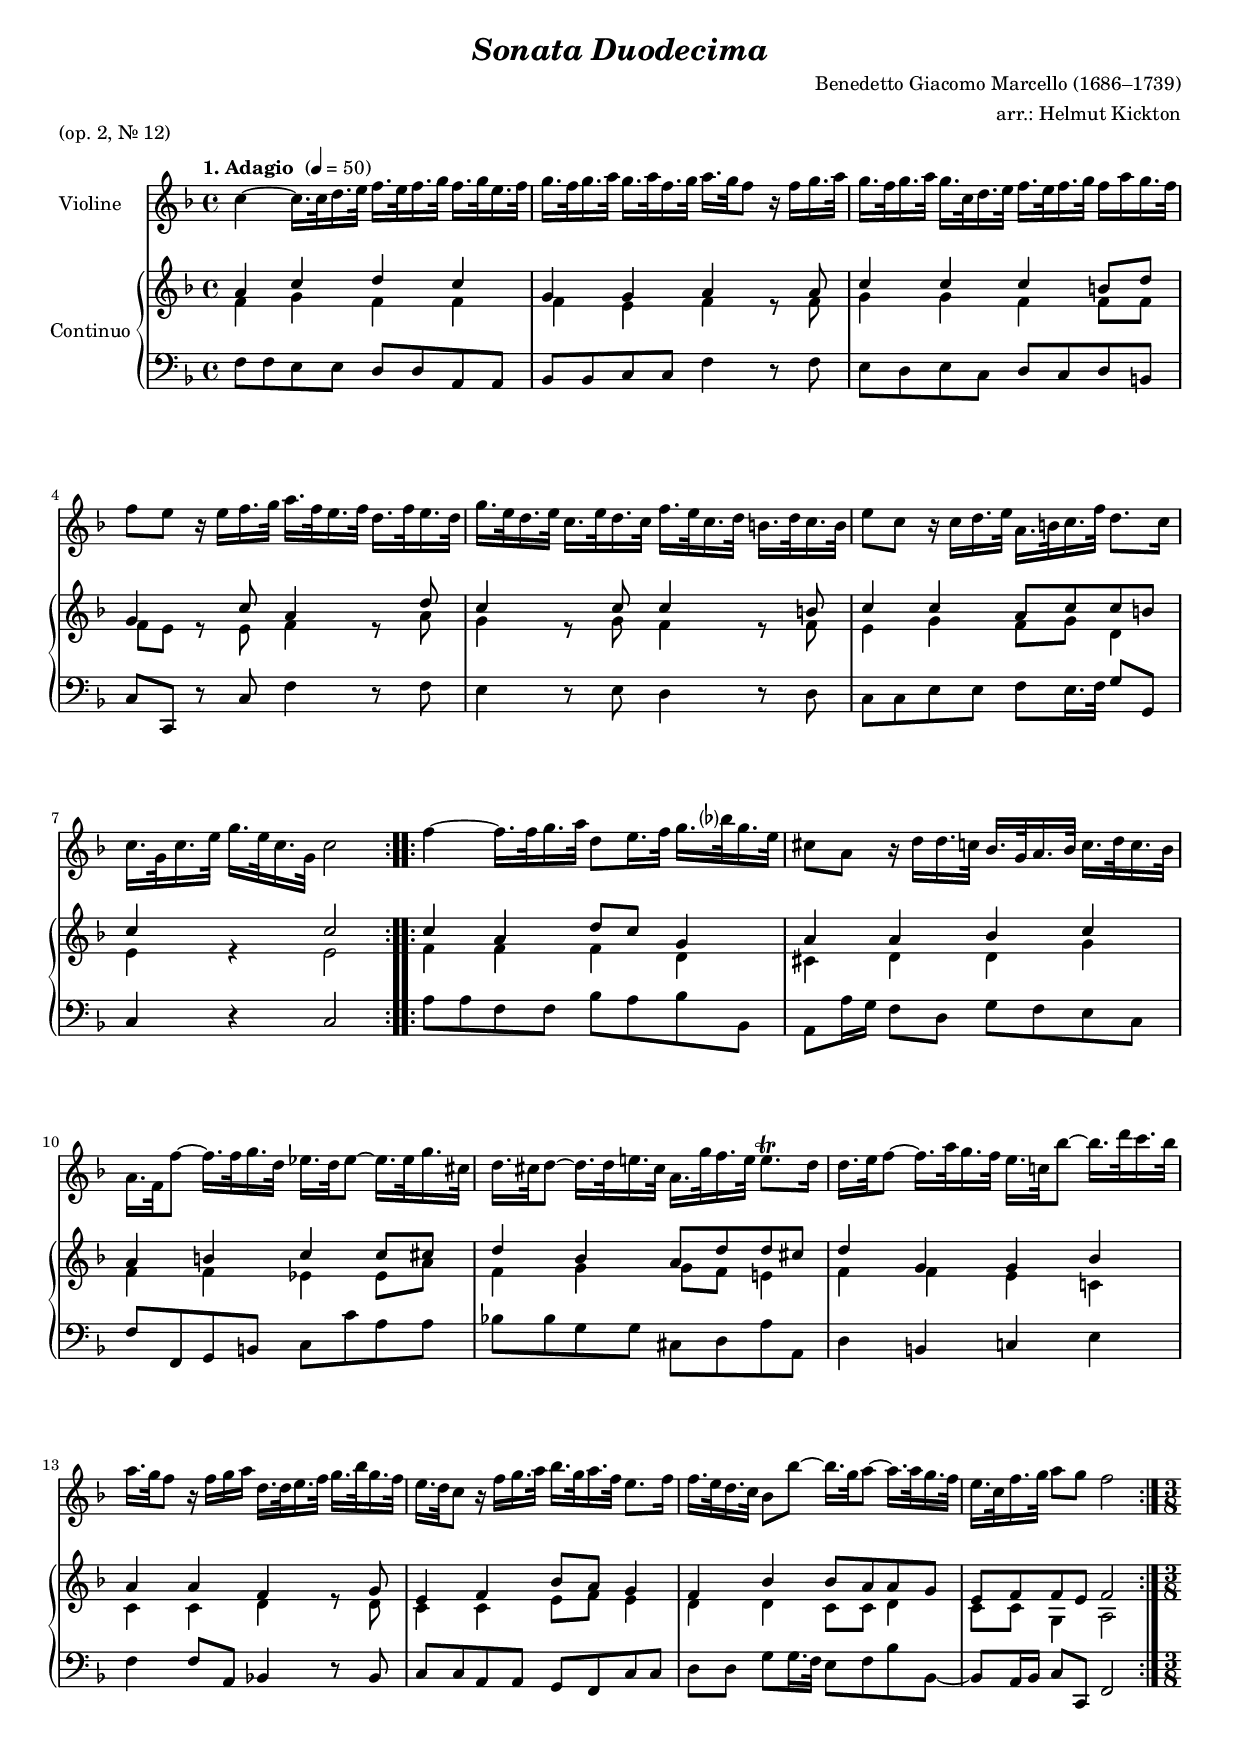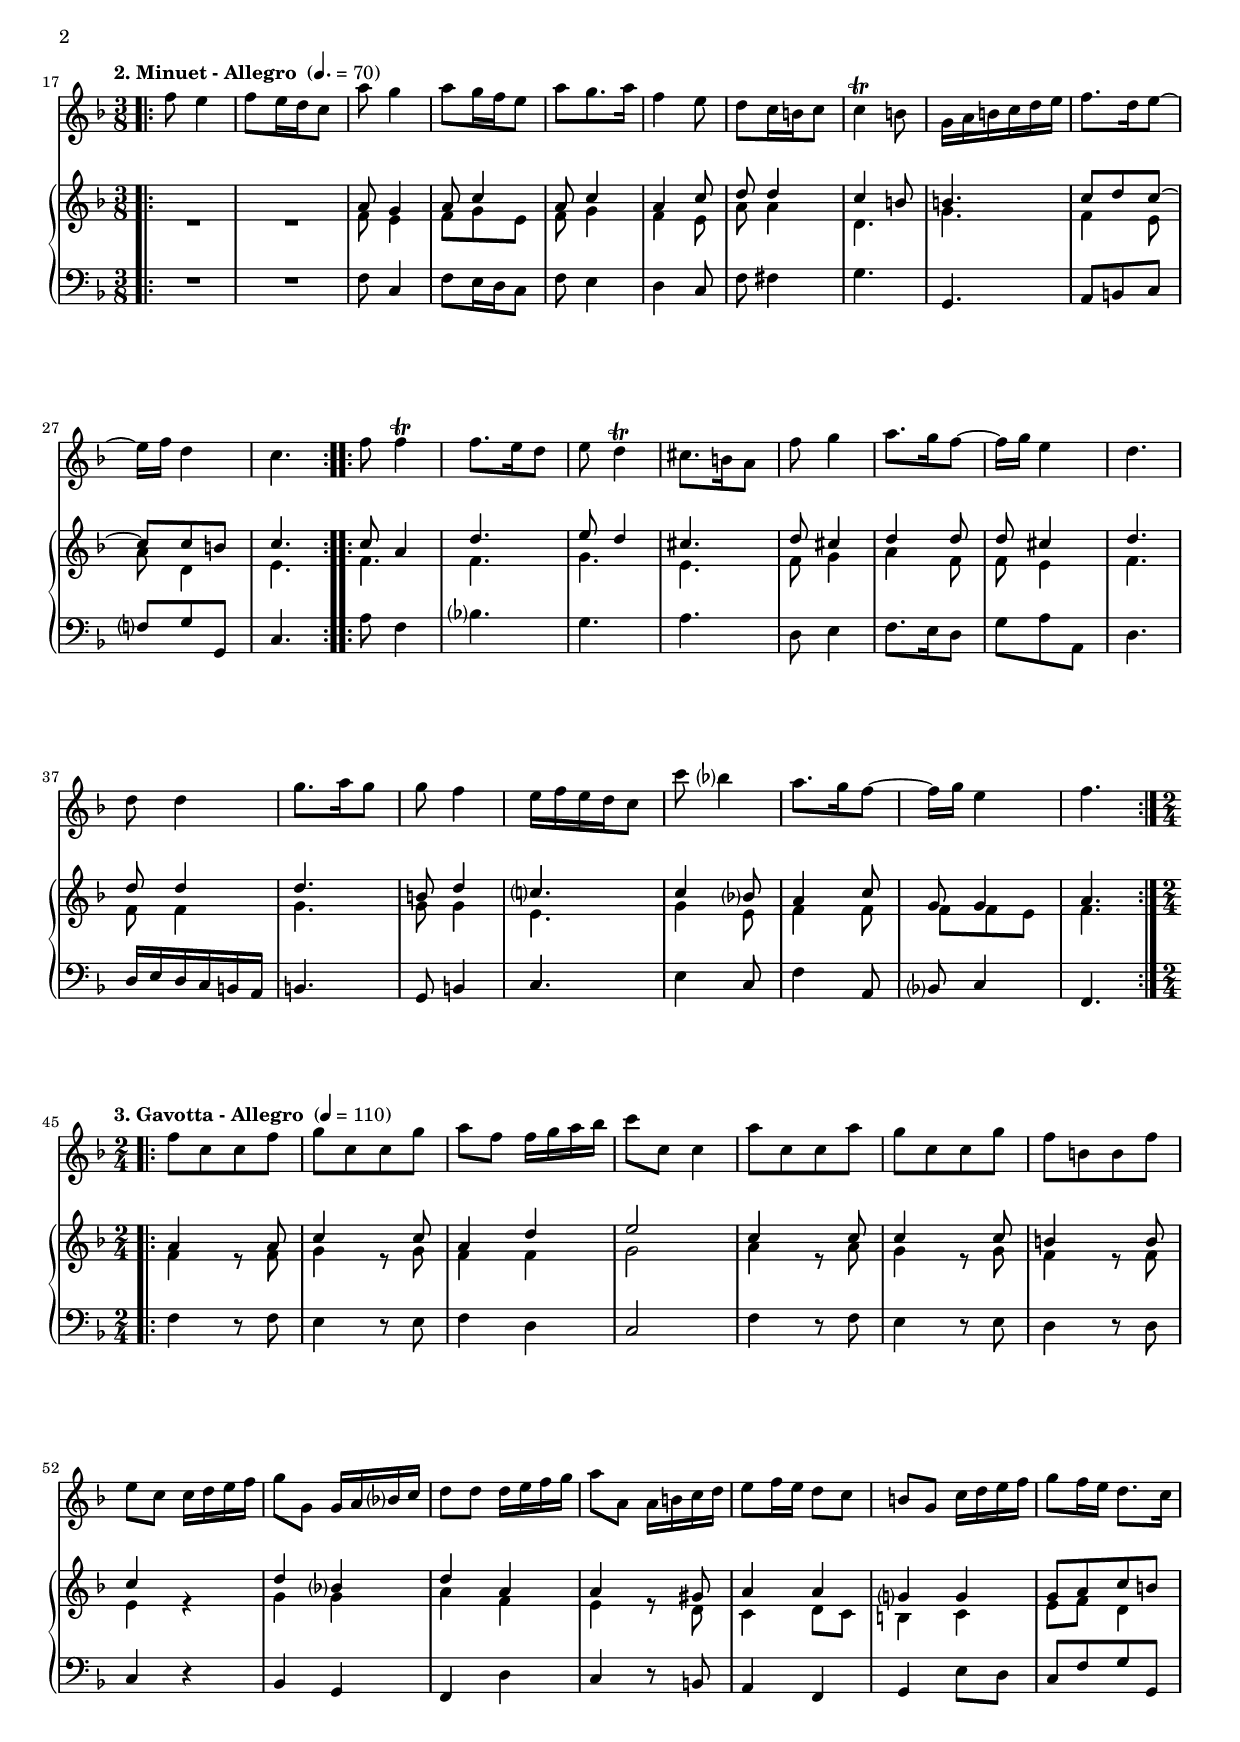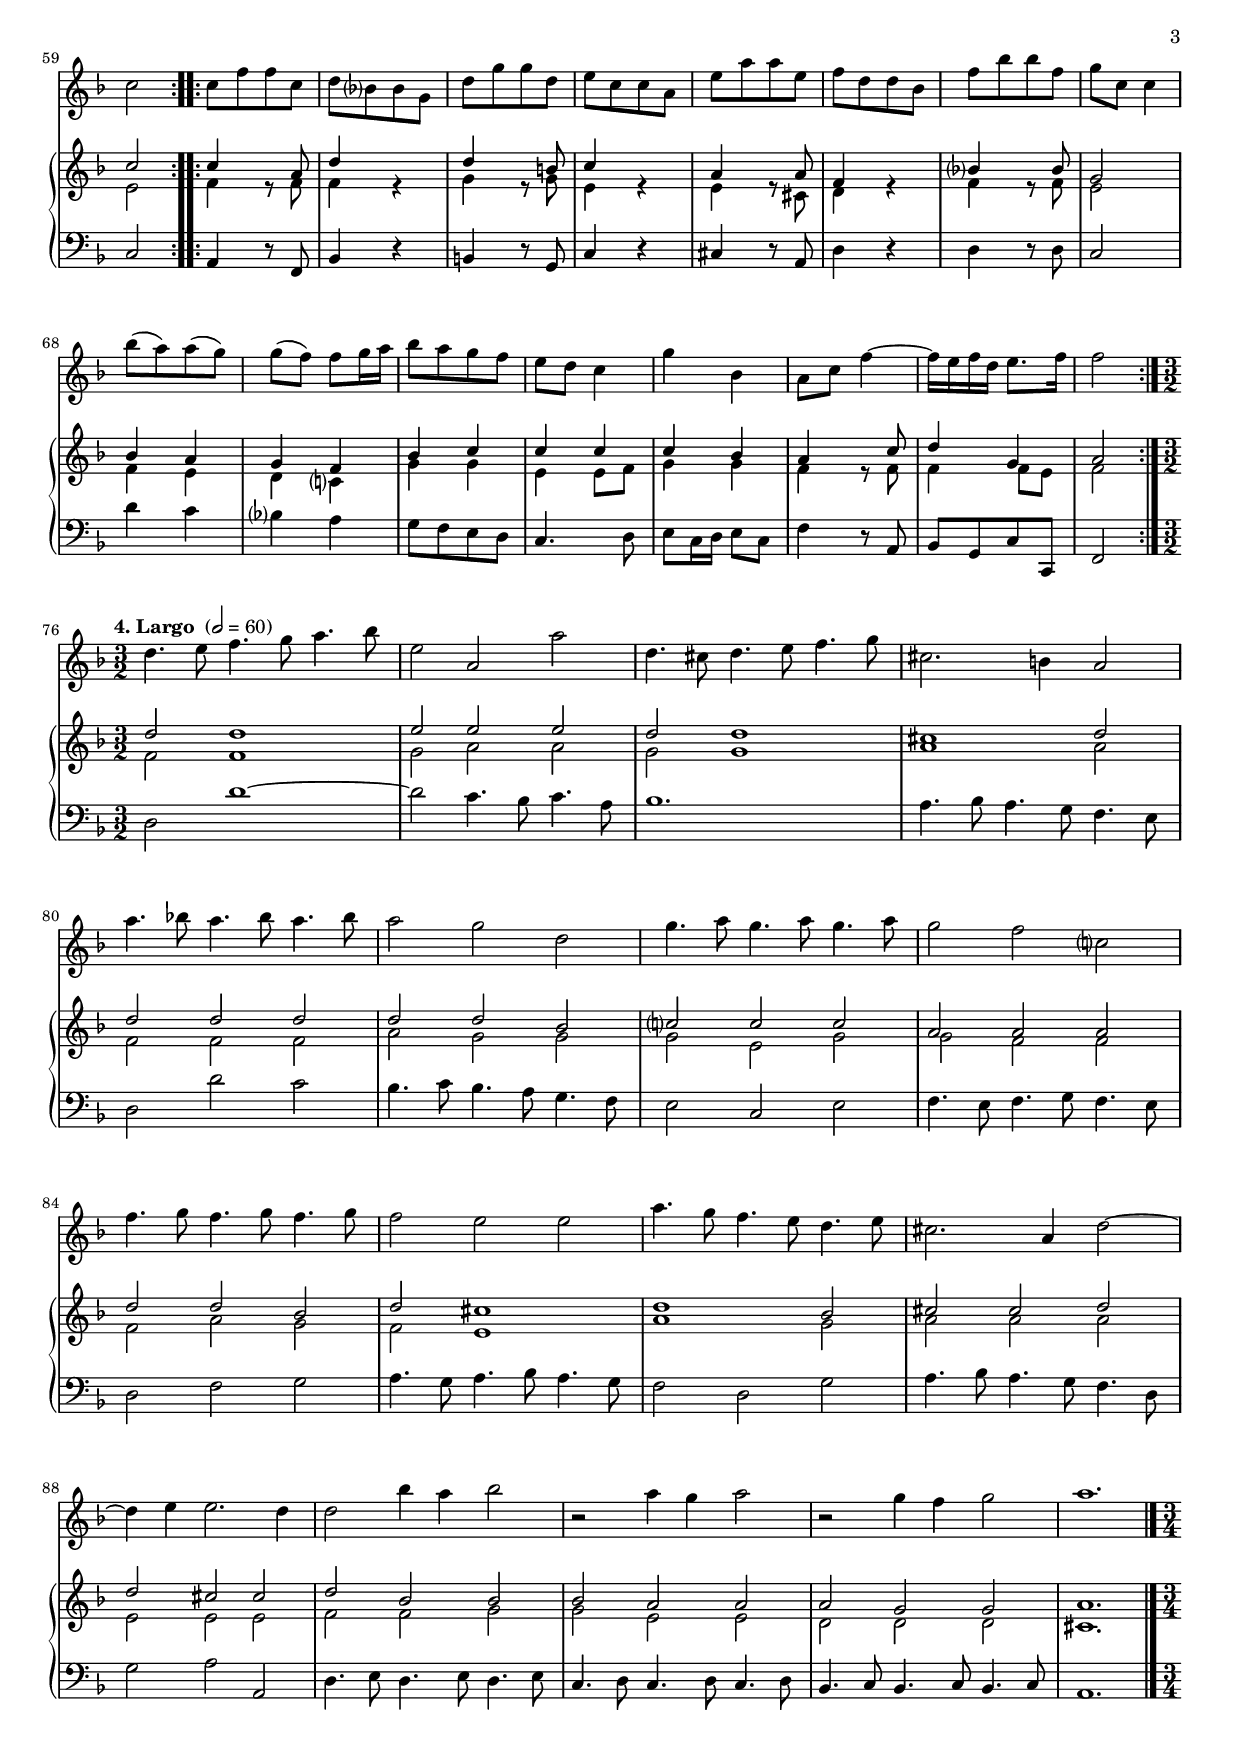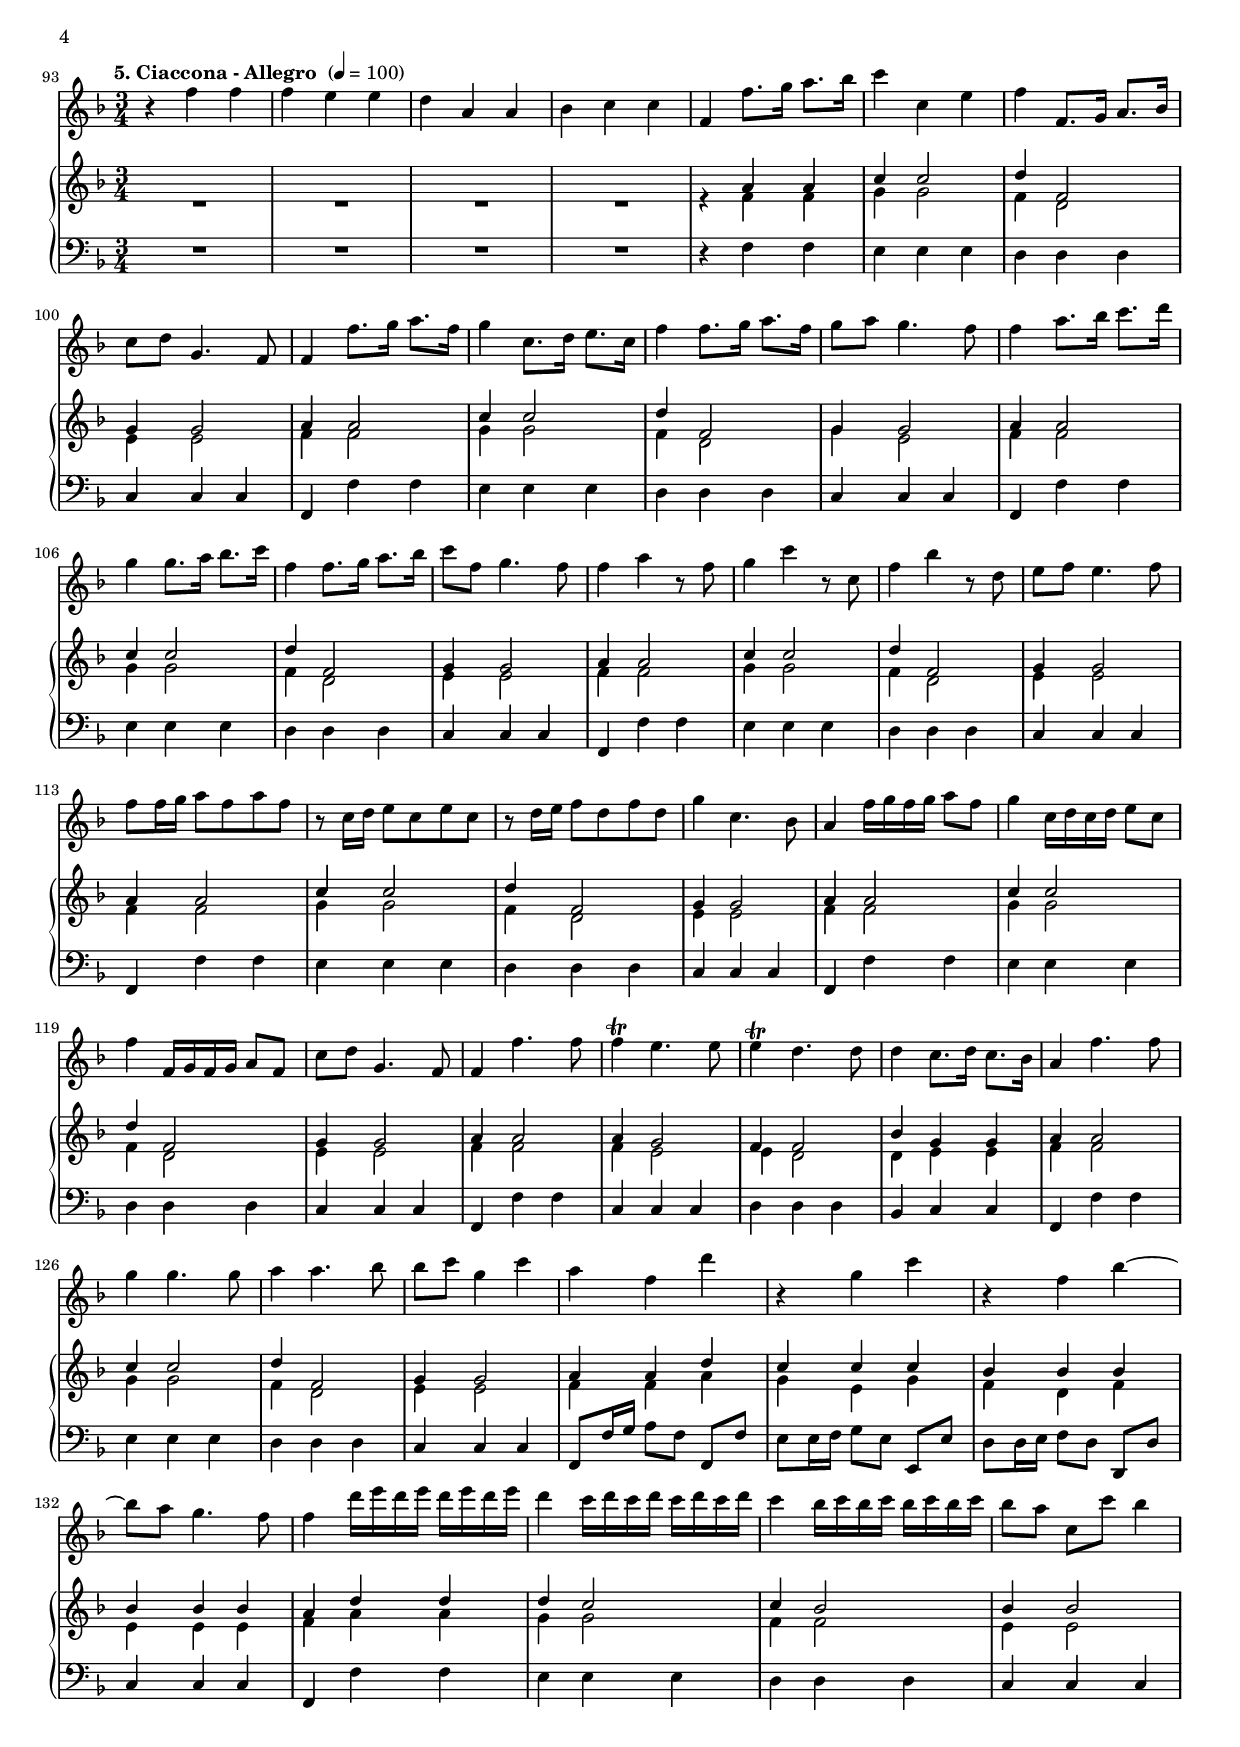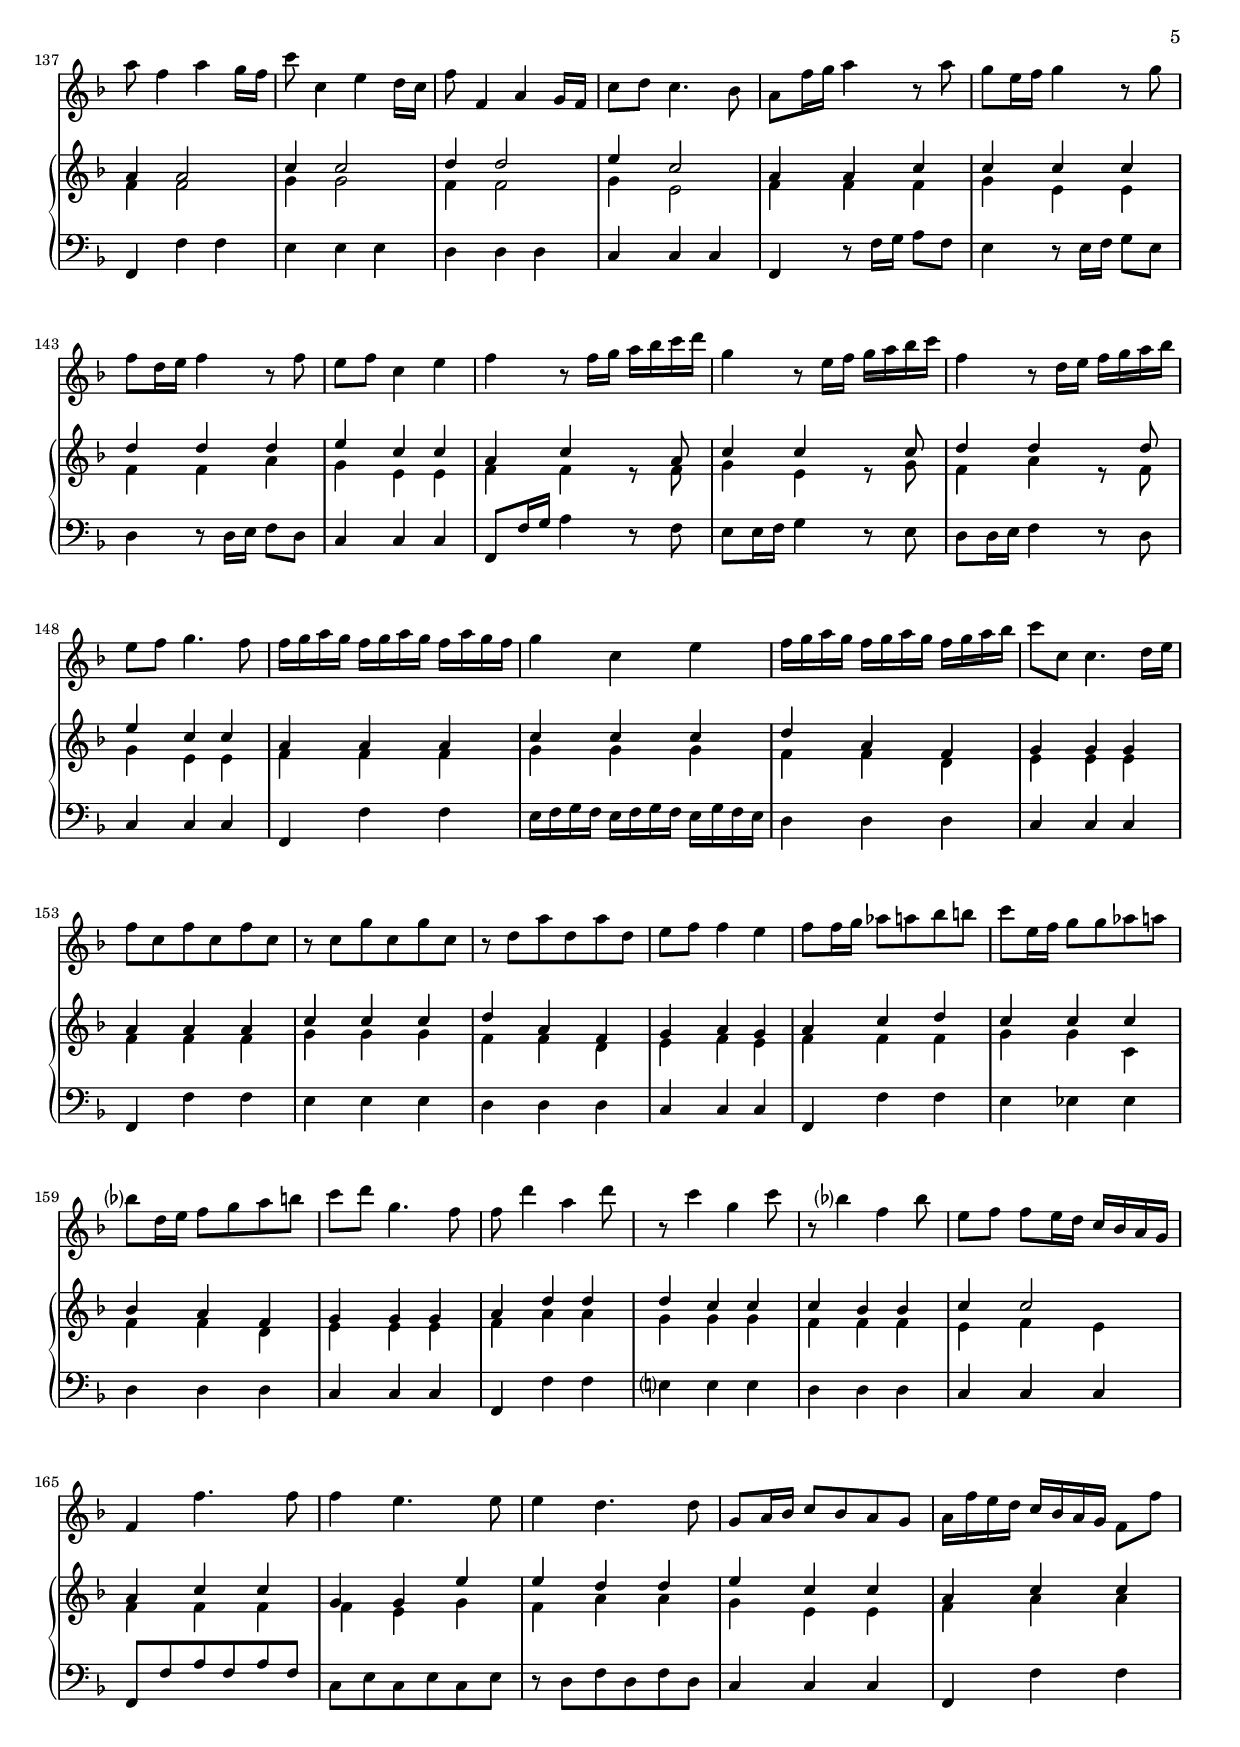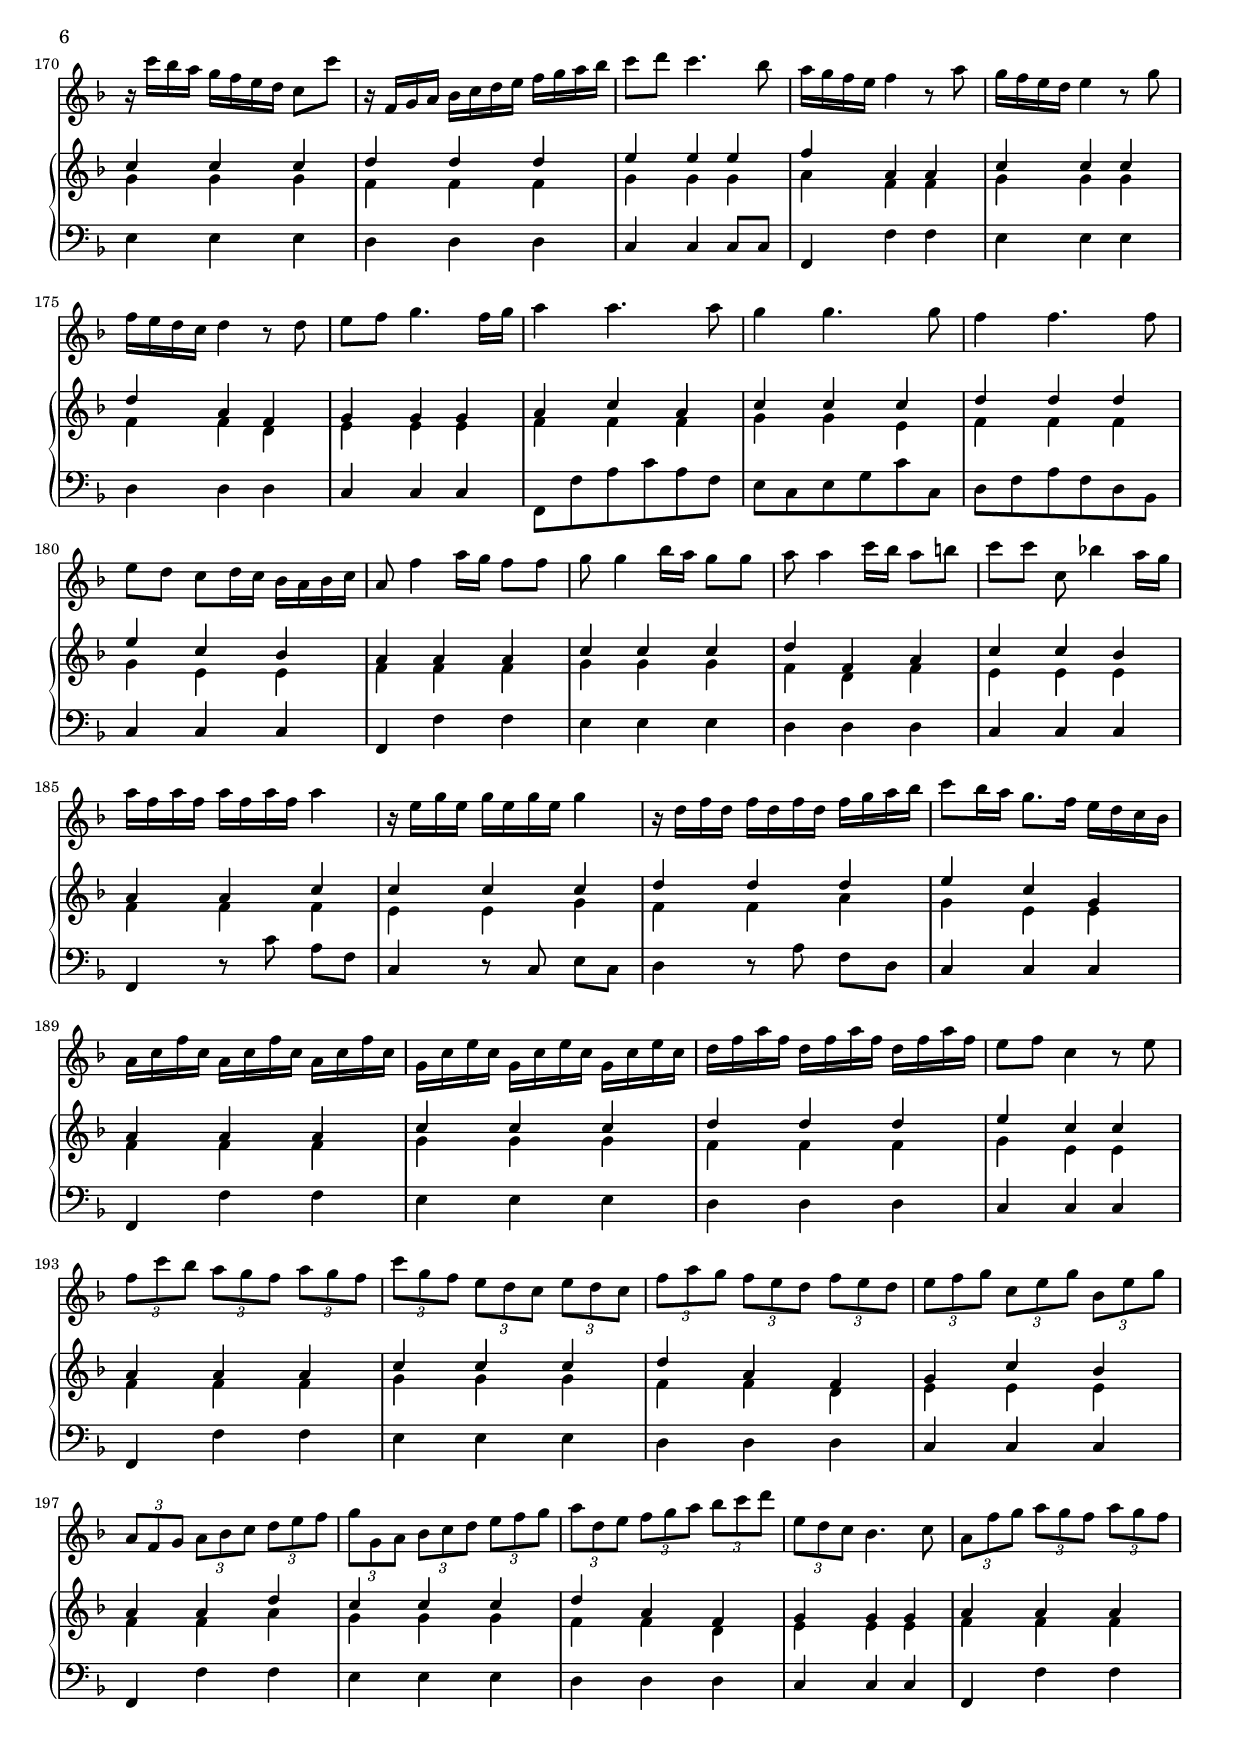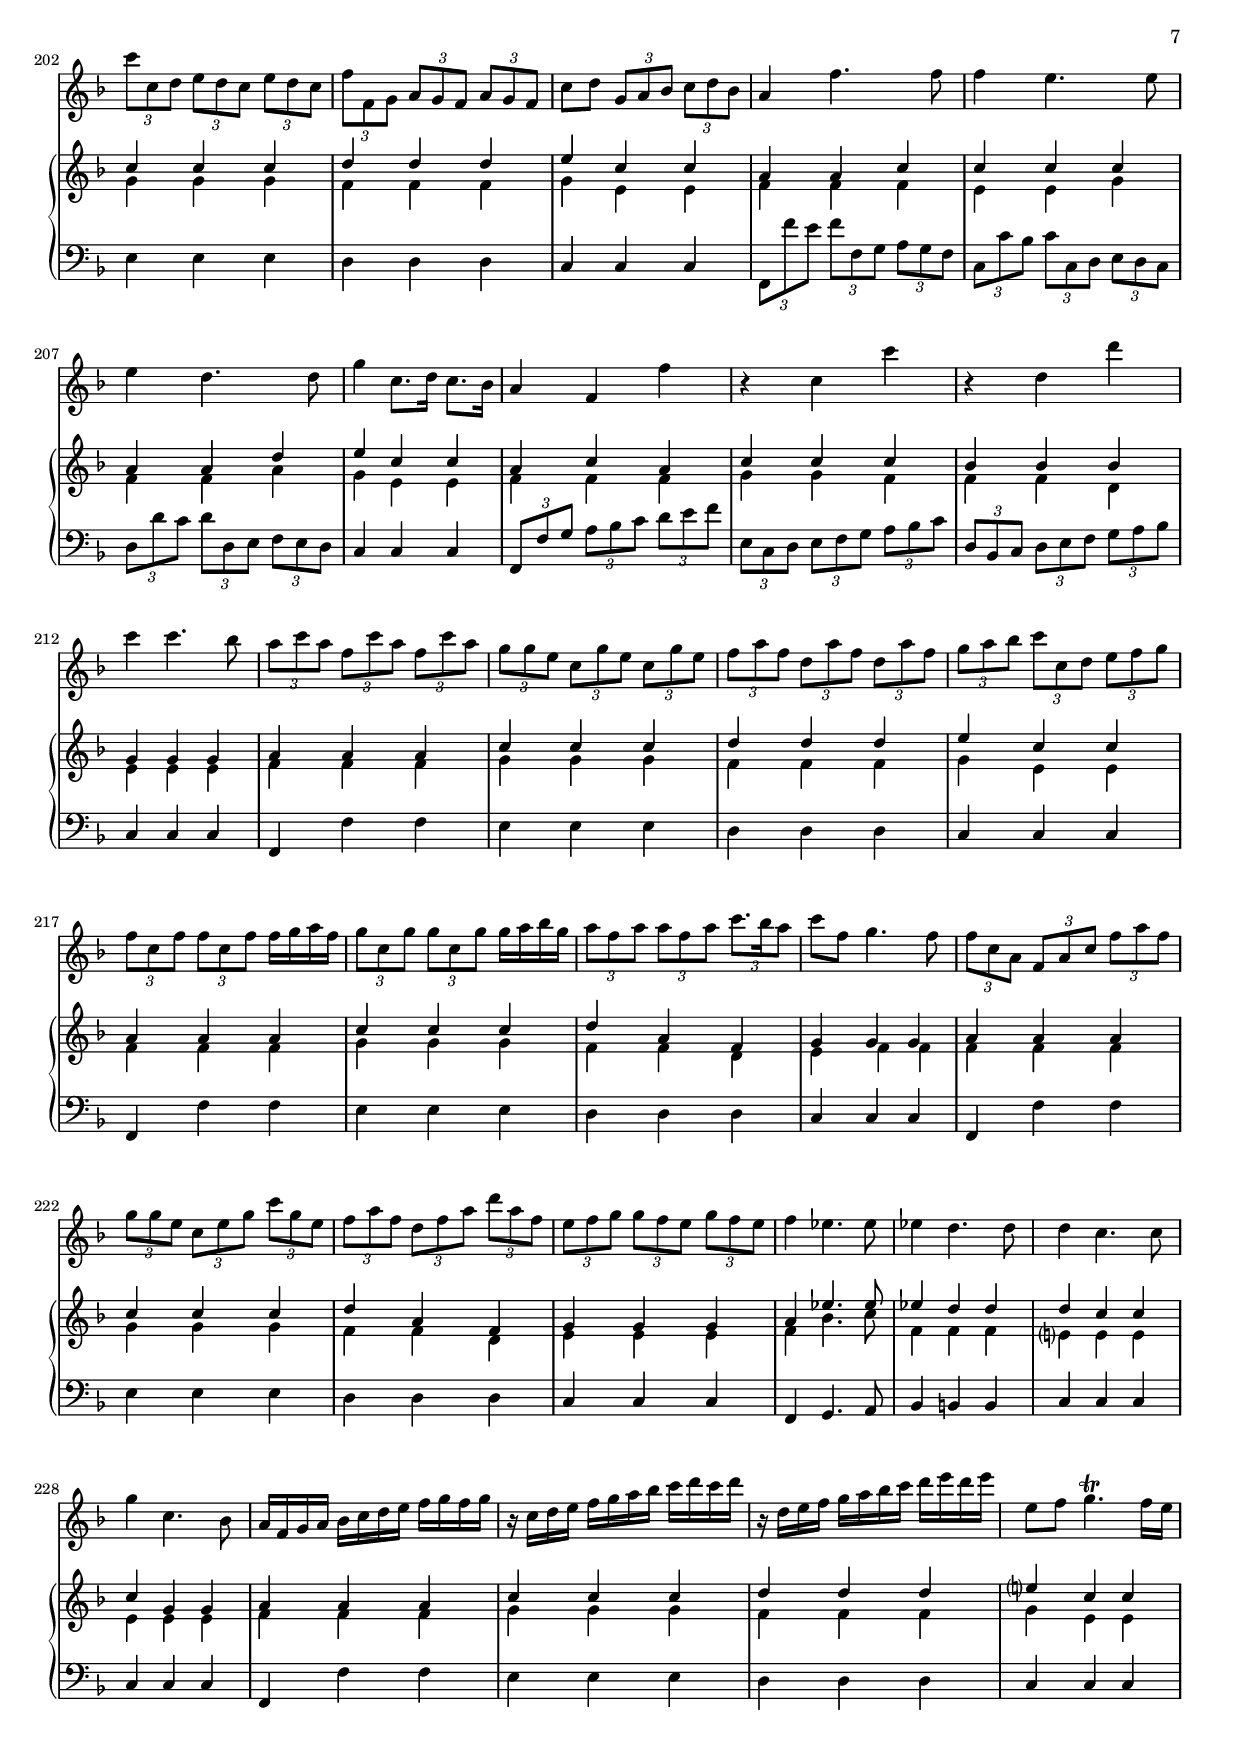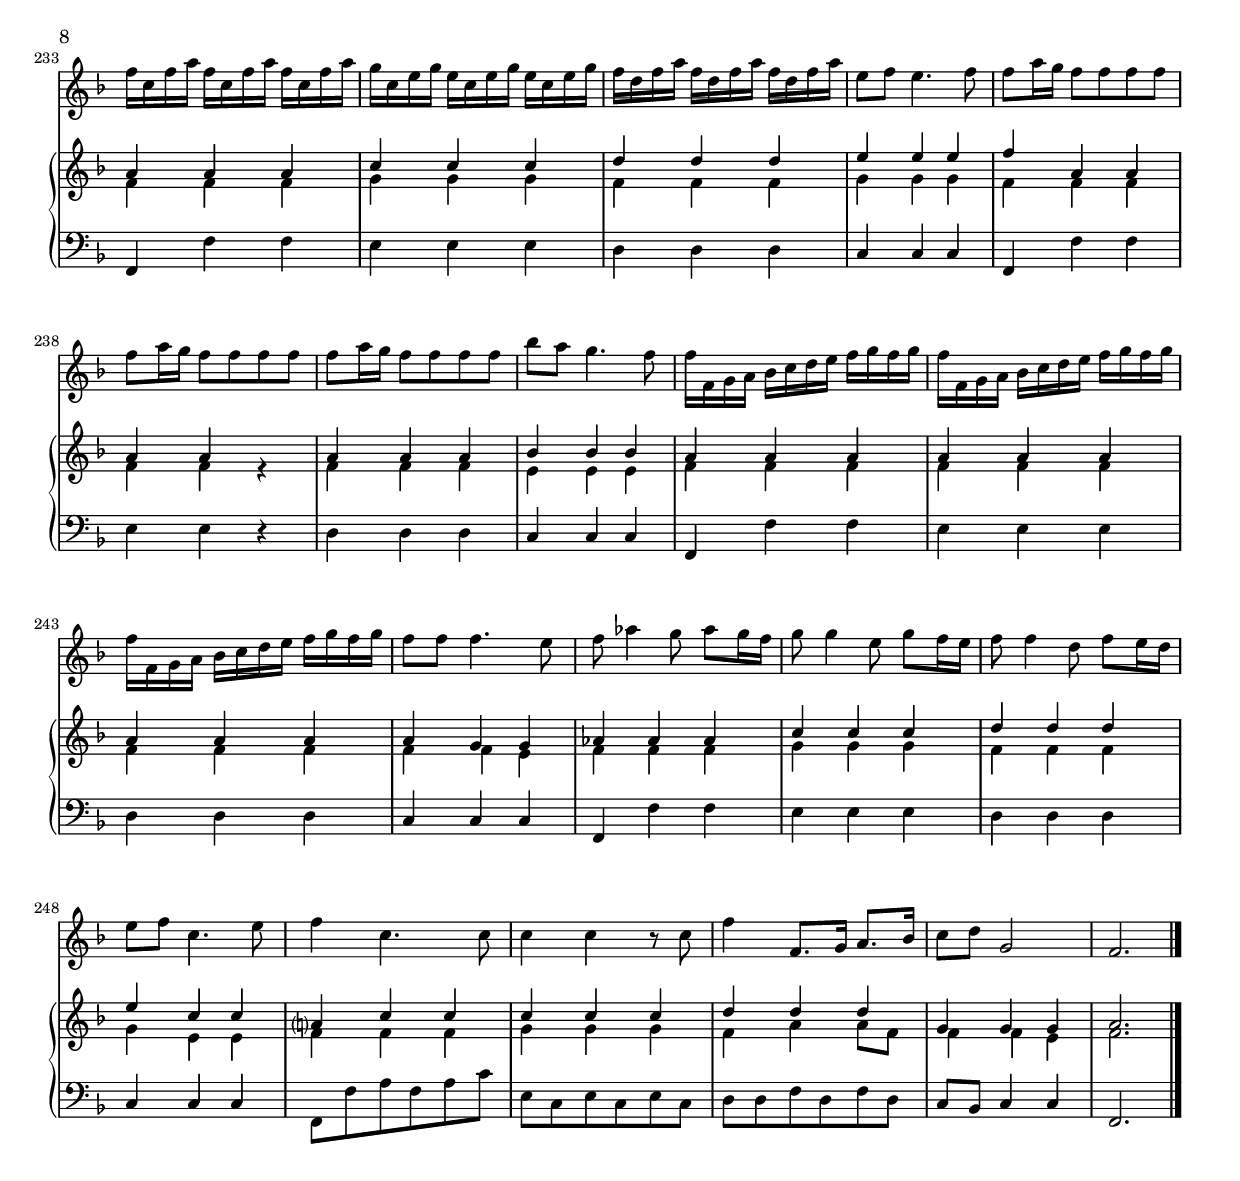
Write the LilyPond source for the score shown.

\version "2.14.2"
\include "deutsch.ly"

#(set-global-staff-size 16.7)

\header {
  title     = \markup \bold \italic "Sonata Duodecima"
  composer  = "Benedetto Giacomo Marcello (1686–1739)"
  arranger  = "arr.: Helmut Kickton"
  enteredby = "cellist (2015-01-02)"
  piece     = "(op. 2, Nr. 12)"
}

voiceconsts = {
  \key f \major
  \time 4/4
%  \numericTimeSignature
  \compressFullBarRests
  \set tupletSpannerDuration = #(ly:make-moment 1 4)
}

mifl= "oboe"
mist = "string ensemble 1"
miva = "pizzicato strings"
%miba = "bassoon"
miba = "drawbar organ"

introa = {            \tempo "1. Adagio "             4=50 }
introb = { \break     \tempo "2. Minuet - Allegro "  4.=70  \time 3/8 }
introc = { \break     \tempo "3. Gavotta - Allegro "  4=110 \time 2/4 }
introd = { \break     \tempo "4. Largo "              2=60  \time 3/2 }
introe = { \pageBreak \tempo "5. Ciaccona - Allegro " 4=100 \time 3/4 }

va = \relative c'' {
  \voiceconsts

  \introa
  \repeat volta 2 {
    c4~ c16. c32 d16. e32 f16. e32 f16. g32 f16. g32 e16. f32
    g16. f32 g16. a32 g16. a32 f16. g32 a16. g32 f8 r16 f16 g16. a32

    g16. f32 g16. a32 g16. c,32 d16. e32 f16. e32 f16. g32 f16 a g16. f32
    f8 e r16 e f16. g32 a16. f32 e16. f32 d16. f32 e16. d32

    g16. e32 d16. e32 c16. e32 d16. c32 f16. e32 c16. d32 h16. d32 c16. h32
    e8 c r16 c d16. e32 a,16. h32 c16. f32 d8. c16

   c16. g32 c16. e32 g16. e32 c16. g32 c2
  }
  \repeat volta 2 {
    f4~  f16. f32 g16. a32 d,8 e16. f32 g16. b?32 g16. e32

    cis8 a r16 d d16. c32 b16. g32 a16. b32 c16. d32 c16. b32
    a16. f32 f'8~ f16. f32 g16. d32 es16. d32 es8~ es16. es32 g16. cis,32

    d16. cis32 d8~ d16. d32 e!16. cis32 a16. g'32 f16. e32 e8.\trill d16
    d16. e32 f8~ f16. a32 g16. f32 e16. c!32 b'8~ b16. d32 c16. b32

    a16. g32 f8 r16 f g a d,16. d32 e16. f32 g16. b32 g16. f32
    e16. d32 c8 r16 f g16. a32 b16. g32 a16. f32 e8. f16

    f16. e32 d16. c32 b8 b'~ b16. g32 a8~ a16. a32 g16. f32
    e16. c32 f16. g32 a8 g f2
  }

  \introb
  \repeat volta 2 {
    f8 e4
    f8 e16 d c8
    a' g4
    a8 g16 f e8
    a g8. a16
    f4 e8
    d c16 h c8
    c4\trill h8
    g16 a h c d e

    f8. d16 e8~
    e16 f d4
    c4.
  }
  \repeat volta 2 {
    f8 f4\trill
    f8. e16 d8
    e d4\trill
    cis8. h16 a8
    f' g4
    a8. g16 f8~
    f16 g e4

    d4.
    d8 d4
    g8. a16 g8
    g f4
    e16 f e d c8
    c' b?4
    a8. g16 f8~
    f16 g e4
    f4.
  }

  \introc
  \repeat volta 2 {
    f8[ c c f]
    g[ c, c g']
    a f f16 g a b
    c8 c, c4
    a'8[ c, c a']
    g[ c, c g']
    f[ h, h f']
    e c c16 d e f

    g8 g, g16 a b? c
    d8 d d16 e f g
    a8 a, a16 h c d
    e8 f16 e d8 c
    h g c16 d e f
    g8 f16 e d8. c16
    c2
  }

  \repeat volta 2 {
    c8[ f f c]
    d[ b? b g]
    d'[ g g d]
    e[ c c a]
    e'[ a a e]
    f[ d d b]
    f'[ b b f]
    g c, c4
    b'8[( a) a( g)]

    g( f) f g16 a
    b8[ a g f]
    e d c4
    g' b,
    a8 c f4~
    f16 e f d e8. f16
    f2
  }

  \introd
  d4. e8 f4. g8 a4. b8

  e,2 a, a'
  d,4. cis8 d4. e8 f4. g8
  cis,2. h4 a2

  a'4. b!8 a4. b8 a4. b8
  a2 g d
  g4. a8 g4. a8 g4. a8
  g2 f c?

  f4. g8 f4. g8 f4. g8
  f2 e e
  a4. g8 f4. e8 d4. e8
  cis2. a4 d2~
  d4 e e2. d4

  d2 b'4 a b2
  r a4 g a2
  r g4 f g2
  a1. \bar "|."

  \introe
  r4 f f
  f e e
  d a a
  b c c
  f, f'8. g16 a8. b16
  c4 c, e
  f f,8. g16 a8. b16
  c8 d g,4. f8

  f4 f'8. g16 a8. f16
  g4 c,8. d16 e8. c16
  f4 f8. g16 a8. f16
  g8 a g4. f8
  f4 a8. b16 c8. d16
  g,4 g8. a16 b8. c16

  f,4 f8. g16 a8. b16
  c8 f, g4. f8
  f4 a r8 f
  g4 c r8 c,
  f4 b r8 d,
  e f e4. f8
  f f16 g a8 f a f

  r c16 d e8 c e c
  r d16 e f8 d f d
  g4 c,4. b8
  a4 f'16 g f g a8 f
  g4 c,16 d c d e8 c

  f4 f,16 g f g a8 f
  c' d g,4. f8
  f4 f'4. f8
  f4\trill e4. e8
  e4\trill d4. d8
  d4 c8. d16 c8. b16
  a4 f'4. f8
  g4 g4. g8

  a4 a4. b8
  b c g4 c
  a f d'
  r g, c
  r f, b~
  b8 a g4. f8
  f4 d'16 e d e d e d e

  d4 c16 d c d c d c d
  c4 b16 c b c b c b c
  b8 a c,[ c'] b4
  a8 f4 a g16 f
  c'8 c,4 e d16 c

  f8 f,4 a g16 f
  c'8 d c4. b8
  a f'16 g a4 r8 a
  g e16 f g4 r8 g
  f d16 e f4 r8 f
  e f c4 e

  f r8 f16 g a b c d
  g,4 r8 e16 f g a b c
  f,4 r8 d16 e f g a b
  e,8 f g4. f8

  f16 g a g f g a g f a g f
  g4 c, e
  f16 g a g f g a g f g a b
  c8 c, c4. d16 e

  f8 c f c f c
  r c g' c, g' c,
  r d a' d, a' d,
  e f f4 e
  f8 f16 g as8 a b h

  c e,16 f g8 g as a
  b? d,16 e f8 g a h
  c d g,4. f8
  f d'4 a d8
  r c4 g c8
  r b?4 f b8

  e, f f e16 d c b a g
  f4 f'4. f8
  f4 e4. e8
  e4 d4. d8
  g, a16 b c8 b a g

  a16 f' e d c b a g f8 f'
  r16 c' b a g f e d c8 c'
  r16 f,, g a b c d e f g a b
  c8 d c4. b8

  a16 g f e f4 r8 a
  g16 f e d e4 r8 g
  f16 e d c d4 r8 d
  e f g4. f16 g
  a4 a4. a8
  g4 g4. g8

  f4 f4. f8
  e d c d16 c b a b c
  a8 f'4 a16 g f8 f
  g g4 b16 a g8 g
  a a4 c16 b a8 h

  c[ c] c, b'!4 a16 g
  a f a f a f a f a4
  r16 e g e g e g e g4
  r16 d f d f d f d f g a b

  c8 b16 a g8. f16 e d c b
  a c f c a c f c a c f c
  g c e c g c e c g c e c

  d f a f d f a f d f a f
  e8 f c4 r8 e
  \times 2/3 { f c' b a g f a g f }
  \times 2/3 { c' g f e d c e d c }

  \times 2/3 { f a g f e d f e d }
  \times 2/3 { e f g c, e g b, e g }
  \times 2/3 { a, f g a b c d e f }
  \times 2/3 { g g, a b c d e f g }

  \times 2/3 { a d, e f g a b c d }
  \times 2/3 { e, d c } b4. c8
  \times 2/3 { a f' g a g f a g f }
  \times 2/3 { c' c, d e d c e d c }

  \times 2/3 { f f, g a g f a g f }
  c' d \times 2/3 { g, a b c d b }
  a4 f'4. f8
  f4 e4. e8
  e4 d4. d8
  g4 c,8. d16 c8. b16

  a4 f f'
  r c c'
  r d, d'
  c c4. b8
  \times 2/3 { a c a f c' a f c' a }
  \times 2/3 { g g e c g' e c g' e }

  \times 2/3 { f a f d a' f d a' f }
  \times 2/3 { g a b c c, d e f g }
  \times 2/3 { f c f f c f } f16 g a f
  \times 2/3 { g8 c, g' g c, g' } g16 a b g
  \times 2/3 { a8 f a a f a c8. b16 a8 }
  c f, g4. f8
  \times 2/3 { f c a f a c f a f }

  \times 2/3 { g g e c e g c g e }
  \times 2/3 { f a f d f a d a f }
  \times 2/3 { e f g g f e g f e }
  f4 es4. es8
  es4 d4. d8

  d4 c4. c8
  g'4 c,4. b8
  a16 f g a b c d e f g f g
  r c, d e f g a b c d c d

  r d, e f g a b c d e d e
  e,8 f g4.\trill f16 e
  f c f a f c f a f c f a

  g c, e g e c e g e c e g
  f d f a f d f a f d f a
  e8 f e4. f8
  f a16 g f8 f f f

  f a16 g f8 f f f
  f a16 g f8 f f f
  b a g4. f8
  f16 f, g a b c d e f g f g

  f f, g a b c d e f g f g
  f f, g a b c d e f g f g
  f8 f f4. e8
  f as4 g8 as[ g16 f]

  g8 g4 e8 g[ f16 e]
  f8 f4 d8 f[ e16 d]
  e8 f c4. e8
  f4 c4. c8
  c4 c r8 c
  f4 f,8. g16 a8. b16
  c8 d g,2
  f2. \bar "|."
}

vb = \relative c'' {
  \voiceconsts

  \introa
  \repeat volta 2 {
    a4c d c
    g g a s8 a

    c4 c c h8 d
    g,4 s8 c
    a4 s8 d

    c4 s8 c c4 s8 h
    c4 c a8 c c h

    c4 s c2
  }
  \repeat volta 2 {
    c4 a d8 c g4

    a a b c
    a h c c8 cis

    d4 b a8 d d cis
    d4 g, g b

    a a f s8 g
    e4 f b8 a g4

    f b b8 a a g
    e f f e f2
  }

  \introb
  \repeat volta 2 {
    s4.*2
    a8 g4
    a8 c4
    a8 c4
    a c8
    d d4
    c h8
    h4.

    c8 d c~
    c c h
    c4.
  }
  \repeat volta 2 {
    c8 a4
    d4.
    e8 d4
    cis4.
    d8 cis4
    d d8
    d cis4

    d4.
    d8 d4
    d4.
    h8 d4
    c?4.
    c4 b?8
    a4 c8
    g g4
    a4.
  }

  \introc
  \repeat volta 2 {
    a4 s8 a
    c4 s8 c
    a4 d
    e2
    c4 s8 c
    c4 s8 c
    h4 s8 h
    c4 s

    d b?
    d a
    a s8 gis
    a4 a
    g? g
    g8[ a c h]
    c2
  }

  \repeat volta 2 {
    c4 s8 a
    d4 s
    d s8 h
    c4 s
    a s8 a
    f4 s
    b? s8 b
    g2
    b4 a

    g f
    b c
    c c
    c b
    a s8 c
    d4 g,
    a2
  }

  \introd
  d d1
  e2 e e
  d d1
  cis d2

  d d d
  d d b
  c? c c
  a a a

  d d b
  d cis1
  d b2
  cis cis d
  d cis cis

  d b b
  b a a
  a g g
  a1. \bar "|."

  \introe
  s2.*4
  s4 a a
  c c2
  d4 f,2
  g4 g2
  a4 a2

  c4 c2
  d4 f,2
  g4 g2
  a4 a2
  c4 c2
  d4 f,2
  g4 g2
  a4 a2

  c4 c2
  d4 f,2
  g4 g2
  a4 a2
  c4 c2
  d4 f,2
  g4 g2

  a4 a2
  c4 c2
  d4 f,2
  g4 g2
  a4 a2
  a4 g2
  f4 f2

  b4 g g
  a a2
  c4 c2
  d4 f,2
  g4 g2
  a4 a d
  c c c

  b b b
  b b b
  a d d
  d c2
  c4 b2

  b4 b2
  a4 a2
  c4 c2
  d4 d2
  e4 c2
  a4 a c

  c c c
  d d d
  e c c
  a c s8 a
  c4 c s8 c

  d4 d s8 d
  e4 c c
  a a a
  c c c

  d a f
  g g g
  a a a
  c c c
  d a f
  g a g

  a c d
  c c c
  b a f
  g g g
  a d d
  d c c
  c b b

  c c2
  a4 c c
  g g e'
  e d d
  e c c

  a c c
  c c c
  d d d
  e e e
  f a, a

  c c c
  d a f
  g g g
  a c a
  c c c
  d d d

  e c b
  a a a
  c c c
  d f, a
  c c b
  a a c

  c c c
  d d d
  e c g
  a a a

  c c c
  d d d
  e c c
  a a a

  c c c
  d a f
  g c b
  a a d
  c c c

  d a f
  g g g
  a a a
  c c c
  d d d

  e c c
  a a c
  c c c
  a a d

  e c c
  a c a
  c c c
  b b b
  g g g

  a a a
  c c c
  d d d
  e c c
  a a a

  c c c
  d a f
  g g g
  a a a
  c c c

  d a f
  g g g
  a es'4. es8
  es4 d d
  d c c
  c g g

  a a a
  c c c
  d d d
  e? c c

  a a a
  c c c
  d d d
  e e e

  f a, a
  a a s
  a a a
  b b b
  a a a

  a a a
  a a a
  a g g
  as as as
  c c c

  d d d
  e c c
  a? c c
  c c c
  d d d
  g, g g
  a2. \bar "|."
}

vc = \relative c' {
  \voiceconsts

  \introa
  \repeat volta 2 {
    f4 g f f
    f e f r8 f

    g4 g f f8 f
    f e r e f4 r8 a

    g4 r8 g f4 r8 f
    e4 g f8 g d4

    e r e2
  }
  \repeat volta 2 {
    f4 f f d

    cis d d g
    f f es es8 a

    f4 g g8 f e!4
    f f e c!

    c c d r8 d
    c4 c e8 f e4

    d d c8 c d4
    c8 c g4 a2
  }

  \introb
  \repeat volta 2 {
    R4.*2
    f'8 e4
    f8 g e
    f g4
    f e8
    a a4
    d,4.
    g

    f4 e8
    a d,4
    e4.
  }
  \repeat volta 2 {
    f
    f
    g
    e
    f8 g4
    a f8
    f e4

    f4.
    f8 f4
    g4.
    g8 g4
    e4.
    g4 e8
    f4 f8
    f f e
    f4.
  }

  \introc
  \repeat volta 2 {
    f4 r8 f
    g4 r8 g
    f4 f
    g2
    a4 r8 a
    g4 r8 g
    f4 r8 f
    e4 r

    g g
    a f
    e r8 d
    c4 d8 c
    h4 c
    e8 f d4
    e2
  }

  \repeat volta 2 {
    f4 r8 f
    f4 r
    g r8 g
    e4 r
    e r8 cis
    d4 r
    f r8 f
    e2
    f4 e

    d c?
    g' g
    e e8 f
    g4 g
    f r8 f
    f4 f8 e
    f2
  }

  \introd
  f f1
  g2 a a
  g g1
  a a2

  f f f
  a g g
  g e g
  g f f

  f a g
  f e1
  a g2
  a a a
  e e e

  f f g
  g e e
  d d d
  cis1. \bar "|."

  \introe
  R2.*4
  r4 f f
  g g2
  f4 d2
  e4 e2
  f4 f2

  g4 g2
  f4 d2
  g4 e2
  f4 f2
  g4 g2
  f4 d2
  e4 e2
  f4 f2

  g4 g2
  f4 d2
  e4 e2
  f4 f2
  g4 g2
  f4 d2
  e4 e2

  f4 f2
  g4 g2
  f4 d2
  e4 e2
  f4 f2
  f4 e2
  e4 d2

  d4 e e
  f f2
  g4 g2
  f4 d2
  e4 e2
  f4 f a
  g e g

  f d f
  e e e
  f a a
  g g2
  f4 f2

  e4 e2
  f4 f2
  g4 g2
  f4 f2
  g4 e2
  f4 f f

  g e e
  f f a
  g e e
  f f r8 f
  g4 e r8 g

  f4 a r8 f
  g4 e e
  f f f
  g g g

  f f d
  e e e
  f f f
  g g g
  f f d
  e f e

  f f f
  g g c,
  f f d
  e e e
  f a a
  g g g
  f f f

  e f e
  f f f
  f e g
  f a a
  g e e

  f a a
  g g g
  f f f
  g g g
  a f f

  g g g
  f f d
  e e e
  f f f
  g g e
  f f f

  g e e
  f f f
  g g g
  f d f
  e e e
  f f f

  e e g
  f f a
  g e e
  f f f

  g g g
  f f f
  g e e
  f f f

  g g g
  f f d
  e e e
  f f a
  g g g

  f f d
  e e e
  f f f
  g g g
  f f f

  g e e
  f f f
  e e g
  f f a

  g e e
  f f f
  g g f
  f f d
  e e e

  f f f
  g g g
  f f f
  g e e
  f f f

  g g g
  f f d
  e f f
  f f f
  g g g

  f f d
  e e e
  f b4. c8
  f,4 f f
  e? e e
  e e e

  f f f
  g g g
  f f f
  g e e

  f f f
  g g g
  f f f
  g g g

  f f f
  f f r
  f f f
  e e e
  f f f

  f f f
  f f f
  f f e
  f f f
  g g g

  f f f
  g e e
  f f f
  g g g
  f a a8 f
  f4 f e
  f2. \bar "|."
}

vd = \relative c {
  \voiceconsts
  \clef "bass"

  \introa
  \repeat volta 2 {
    f8 f e e d d a a
    b b c c f4 r8 f

    e d e c d c d h
    c c, r c' f4 r8 f

    e4 r8 e d4 r8 d
    c c e e f e16. f32 g8 g,

    c4 r c2
  }
  \repeat volta 2 {
    a'8 a f f b a b b,

    a a'16 g f8 d g f e c
    f f, g h c c' a a

    b! b g g cis, d a' a,
    d4 h c! e

    f f8 a, b!4 r8 b
    c c a a g f c' c

    d d g g16. f32 e8 f b b,~
    b a16 b c8 c, f2
  }

  \introb
  \repeat volta 2 {
    R4.*2
    f'8 c4
    f8 e16 d c8
    f e4
    d c8
    f fis4
    g4.
    g,

    a8 h c
    f? g g,
    c4.
  }
  \repeat volta 2 {
    a'8 f4
    b?4.
    g
    a
    d,8 e4
    f8. e16 d8
    g a a,

    d4.
    d16 e d c h a
    h4.
    g8 h4
    c4.
    e4 c8
    f4 a,8
    b? c4
    f,4.
  }

  \introc
  \repeat volta 2 {
    f'4 r8 f
    e4 r8 e
    f4 d
    c2
    f4 r8 f
    e4 r8 e
    d4 r8 d
    c4 r

    b g
    f d'
    c r8 h
    a4 f
    g e'8 d
    c[ f g g,]
    c2
  }

  \repeat volta 2 {
    a4 r8 f
    b4 r
    h4 r8 g
    c4 r
    cis r8 a
    d4 r
    d r8 d
    c2 d'4 c

    b? a
    g8[ f e d]
    c4. d8
    e c16 d e8 c
    f4 r8 a,
    b[ g c c,]
    f2
  }

  \introd
  d' d'1~
  d2 c4. b8 c4. a8
  b1.
  a4. b8 a4. g8 f4. e8

  d2 d' c
  b4. c8 b4. a8 g4. f8
  e2 c e
  f4. e8 f4. g8 f4. e8

  d2 f g
  a4. g8 a4. b8 a4. g8
  f2 d g
  a4. b8 a4. g8 f4. d8
  g2 a a,

  d4. e8 d4. e8 d4. e8
  c4. d8 c4. d8 c4. d8
  b4. c8 b4. c8 b4. c8
  a1. \bar "|."

  \introe
  R2.*4
  r4 f' f
  e e e
  d d d
  c c c
  f, f' f

  e e e
  d d d
  c c c
  f, f' f
  e e e
  d d d
  c c c
  f, f' f

  e e e
  d d d
  c c c
  f, f' f
  e e e
  d d d
  c c c

  f, f' f
  e e e
  d d d
  c c c
  f,f' f
  c c c
  d d d

  b c c
  f, f' f
  e e e
  d d d
  c c c
  f,8 f'16 g a8[ f] f, f'
  e e16 f g8[ e] e, e'
  d d16 e f8[ d] d, d'

  c4 c c
  f, f' f
  e e e
  d d d
  c c c
  f, f' f

  e e e
  d d d
  c c c
  f, r8 f'16 g a8 f
  e4 r8 e16 f g8 e
  d4 r8 d16 e f8 d

  c4 c c
  f,8 f'16 g a4 r8 f
  e e16 f g4 r8 e
  d d16 e f4 r8 d
  c4 c c

  f, f' f
  e16 f g f e f g f e g f e
  d4 d d
  c c c

  f, f' f
  e e e
  d d d
  c c c
  f, f' f
  e es es

  d d d
  c c c
  f, f' f
  e? e e
  d d d
  c c c 
  f,8[ f' a f a f]

  c[ e c e c e]
  r d[ f d f d]
  c4 c c
  f, f' f
  e e e

  d d d
  c c c8 c
  f,4 f' f
  e e e
  d d d

  c c c
  f,8[ f' a c a f]
  e[ c e g c c,]
  d[ f a f d b]
  c4 c c
  f, f' f

  e e e
  d d d
  c c c
  f, r8 c'' a[ f]
  c4 r8 c e[ c]

  d4 r8 a' f[ d]
  c4 c c
  f, f' f

  e e e
  d d d
  c c c
  f, f' f

  e e e
  d d d
  c c c
  f, f' f

  e e e
  d d d
  c c c
  f, f' f
  e e e

  d d d
  c c c
  \times 2/3 { f,8 f'' e f f, g a g f }
  \times 2/3 { c c' b c c, d e d c }
  \times 2/3 { d d' c d d, e f e d }

  c4 c c
  \times 2/3 { f,8 f' g a b c d e f }
  \times 2/3 { e, c d e f g a b c }
  \times 2/3 { d, b c d e f g a b }
  c,4 c c
  f, f' f

  e e e
  d d d
  c c c
  f, f' f

  e e e
  d d d
  c c c
  f, f' f
  e e e

  d d d
  c c c
  f, g4. a8
  b4 h h
  c c c
  c c c

  f, f' f
  e e e
  d d d
  c c c

  f, f' f
  e e e
  d d d
  c c c

  f, f' f
  e e r
  d d d
  c c c
  f, f' f

  e e e
  d d d
  c c c
  f, f' f
  e e e

  d d d
  c c c
  f,8[ f' a f a c]
  e,[ c e c e c]
  d[ d f d f d]
  c b c4 c
  f,2. \bar "|."
}


music = <<
      \new Staff {
        \set Staff.midiInstrument = \mist
        \set Staff.instrumentName = \markup \center-column { "Violine" }
        \transpose f f { \va }
      }

      \new PianoStaff <<
        \set PianoStaff.instrumentName = \markup \center-column { "Continuo" }
        \new Staff {
          \set Staff.midiInstrument = \mist
          \transpose f f { << \vb \\ \vc >> }
        }

%        \new Dynamics \v

        \new Staff {
          \set Staff.midiInstrument = \miba
          \transpose f f { \vd }
        }
      >>
>>

\book {
  \score {
   \music
    \layout {}
  }

  \score {
    \unfoldRepeats \music

    \midi {
      \context {
        \Score
      }
    }
  }
}
